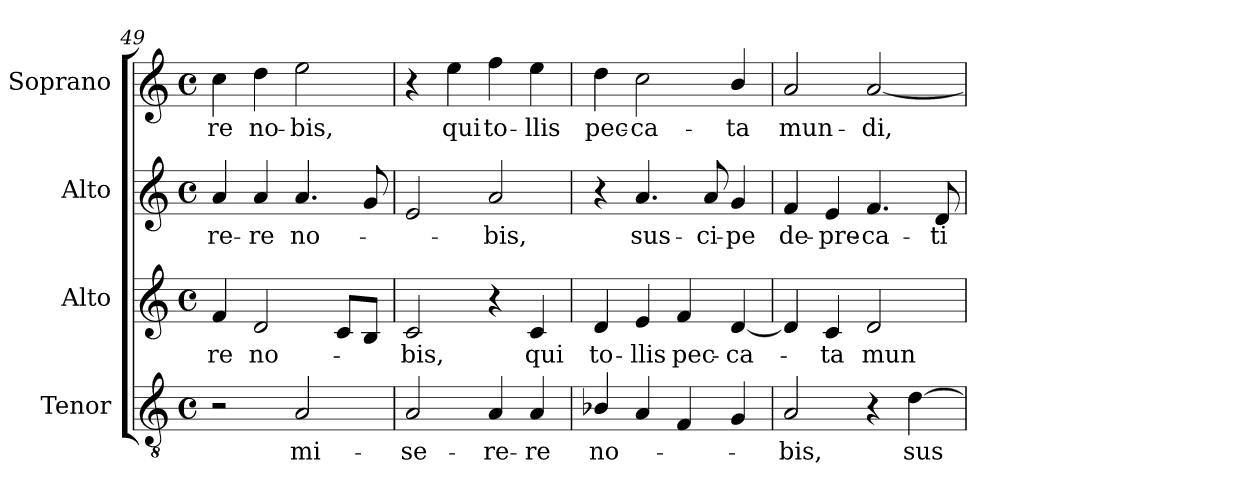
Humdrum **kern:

**kern	**text	**kern	**text	**kern	**text	**kern	**text
*part4	*part4	*part3	*part3	*part2	*part2	*part1	*part1
*staff4	*staff4	*staff3	*staff3	*staff2	*staff2	*staff1	*staff1
*I"Tenor	*	*I"Alto	*	*I"Alto	*	*I"Soprano	*
*I'T.	*	*I'A.	*	*I'A.	*	*I'S.	*
*clefGv2	*	*clefG2	*	*clefG2	*	*clefG2	*
*ITrd7c12	*	*	*	*	*	*	*
*k[]	*	*k[]	*	*k[]	*	*k[]	*
*C:	*	*C:	*	*C:	*	*C:	*
*M4/4	*	*M4/4	*	*M4/4	*	*M4/4	*
*met(c)	*	*met(c)	*	*met(c)	*	*met(c)	*
=49	=49	=49	=49	=49	=49	=49	=49
!	!	!	!LO:LY:b:color=#000000	!	!	!	!
!	!	!	!	!	!LO:LY:b:color=#000000	!	!
!	!	!	!	!	!	!	!LO:LY:b:color=#000000
2r	.	4fi/	-re	4ai/	-re-	4cci\	-re
!	!	!	!LO:LY:b:color=#000000	!	!	!	!
!	!	!	!	!	!LO:LY:b:color=#000000	!	!
!	!	!	!	!	!	!	!LO:LY:b:color=#000000
.	.	2di/	no-	4ai/	-re	4ddi\	no-
!	!LO:LY:b:color=#000000	!	!	!	!	!	!
!	!	!	!	!	!LO:LY:b:color=#000000	!	!
!	!	!	!	!	!	!	!LO:LY:b:color=#000000
2AAi/	mi-	.	.	4.ai/	no-	2eei\	-bis,
.	.	8ci/L	.	.	.	.	.
.	.	8Bi/J	.	8gi/	.	.	.
=50	=50	=50	=50	=50	=50	=50	=50
!	!LO:LY:b:color=#000000	!	!	!	!	!	!
!	!	!	!LO:LY:b:color=#000000	!	!	!	!
2AAi/	-se-	2ci/	-bis,	2ei/	.	4r	.
!	!	!	!	!	!	!	!LO:LY:b:color=#000000
.	.	.	.	.	.	4eei\	qui
!	!LO:LY:b:color=#000000	!	!	!	!	!	!
!	!	!	!	!	!LO:LY:b:color=#000000	!	!
!	!	!	!	!	!	!	!LO:LY:b:color=#000000
4AAi/	-re-	4r	.	2ai/	-bis,	4ffi\	to-
!	!LO:LY:b:color=#000000	!	!	!	!	!	!
!	!	!	!LO:LY:b:color=#000000	!	!	!	!
!	!	!	!	!	!	!	!LO:LY:b:color=#000000
4AAi/	-re	4ci/	qui	.	.	4eei\	-llis
=51	=51	=51	=51	=51	=51	=51	=51
!	!LO:LY:b:color=#000000	!	!	!	!	!	!
!	!	!	!LO:LY:b:color=#000000	!	!	!	!
!	!	!	!	!	!	!	!LO:LY:b:color=#000000
4BB-Xi/	no-	4di/	to-	4r	.	4ddi\	pec-
!	!	!	!LO:LY:b:color=#000000	!	!	!	!
!	!	!	!	!	!LO:LY:b:color=#000000	!	!
!	!	!	!	!	!	!	!LO:LY:b:color=#000000
4AAi/	.	4ei/	-llis	4.ai/	sus-	2cci\	-ca-
!	!	!	!LO:LY:b:color=#000000	!	!	!	!
4FFi/	.	4fi/	pec-	.	.	.	.
!	!	!	!	!	!LO:LY:b:color=#000000	!	!
.	.	.	.	8ai/	-ci-	.	.
!	!	!	!LO:LY:b:color=#000000	!	!	!	!
!	!	!	!	!	!LO:LY:b:color=#000000	!	!
!	!	!	!	!	!	!	!LO:LY:b:color=#000000
4GGi/	.	[4di/	-ca-	4gi/	-pe	4bi/	-ta
!!LO:LB:g=z
=52	=52	=52	=52	=52	=52	=52	=52
!	!LO:LY:b:color=#000000	!	!	!	!	!	!
!	!	!	!	!	!LO:LY:b:color=#000000	!	!
!	!	!	!	!	!	!	!LO:LY:b:color=#000000
2AAi/	-bis,	4di/]	.	4fi/	de-	2ai/	mun-
!	!	!	!LO:LY:b:color=#000000	!	!	!	!
!	!	!	!	!	!LO:LY:b:color=#000000	!	!
.	.	4ci/	-ta	4ei/	-pre-	.	.
!	!	!	!LO:LY:b:color=#000000	!	!	!	!
!	!	!	!	!	!LO:LY:b:color=#000000	!	!
!	!	!	!	!	!	!	!LO:LY:b:color=#000000
4r	.	2di/	mun-	4.fi/	-ca-	[2ai/	-di,
!	!LO:LY:b:color=#000000	!	!	!	!	!	!
[4Di\	sus-	.	.	.	.	.	.
!	!	!	!	!	!LO:LY:b:color=#000000	!	!
.	.	.	.	8di/	-ti-	.	.
=	=	=	=	=	=	=	=
*-	*-	*-	*-	*-	*-	*-	*-
